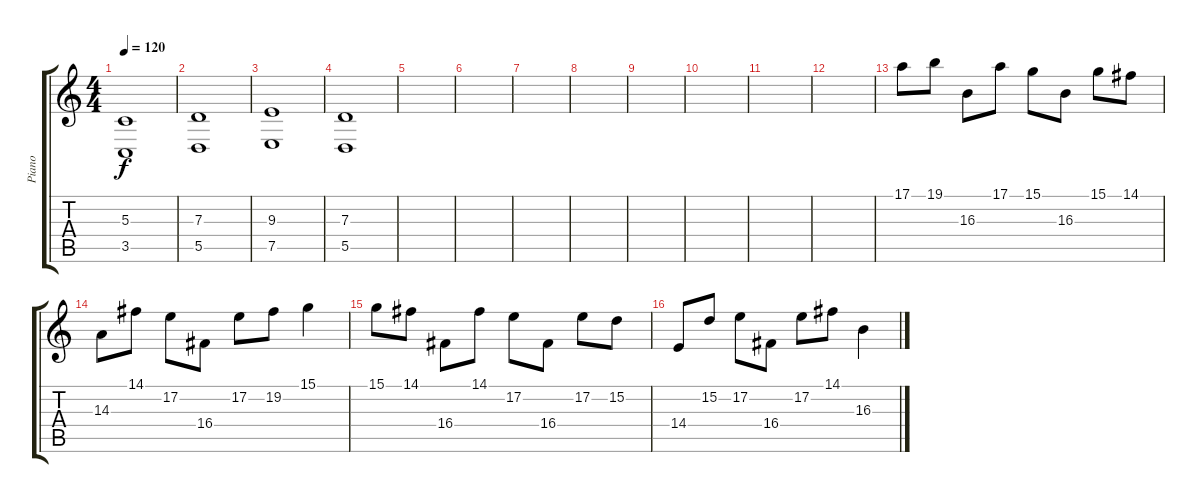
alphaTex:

\track ("Piano" "Piano") {instrument acousticgrandpiano}
\staff {score tabs}
\tuning (E4 B3 G3 D3 A2 E2) {hide}
\ts (4 4)
\tempo 120
\clef g2
\ks c
(5.3 3.5).1{dy f} |
(7.3 5.5).1 |
(9.3 7.5).1 |
(7.3 5.5).1 |
|
|
|
|
|
|
|
|
17.1.8 19.1.8 16.3.8 17.1.8 15.1.8 16.3.8 15.1.8 14.1.8 |
14.3.8 14.1.8 17.2.8 16.4.8 17.2.8 19.2.8 15.1.4 |
15.1.8 14.1.8 16.4.8 14.1.8 17.2.8 16.4.8 17.2.8 15.2.8 |
14.4.8 15.2.8 17.2.8 16.4.8 17.2.8 14.1.8 16.3.4
